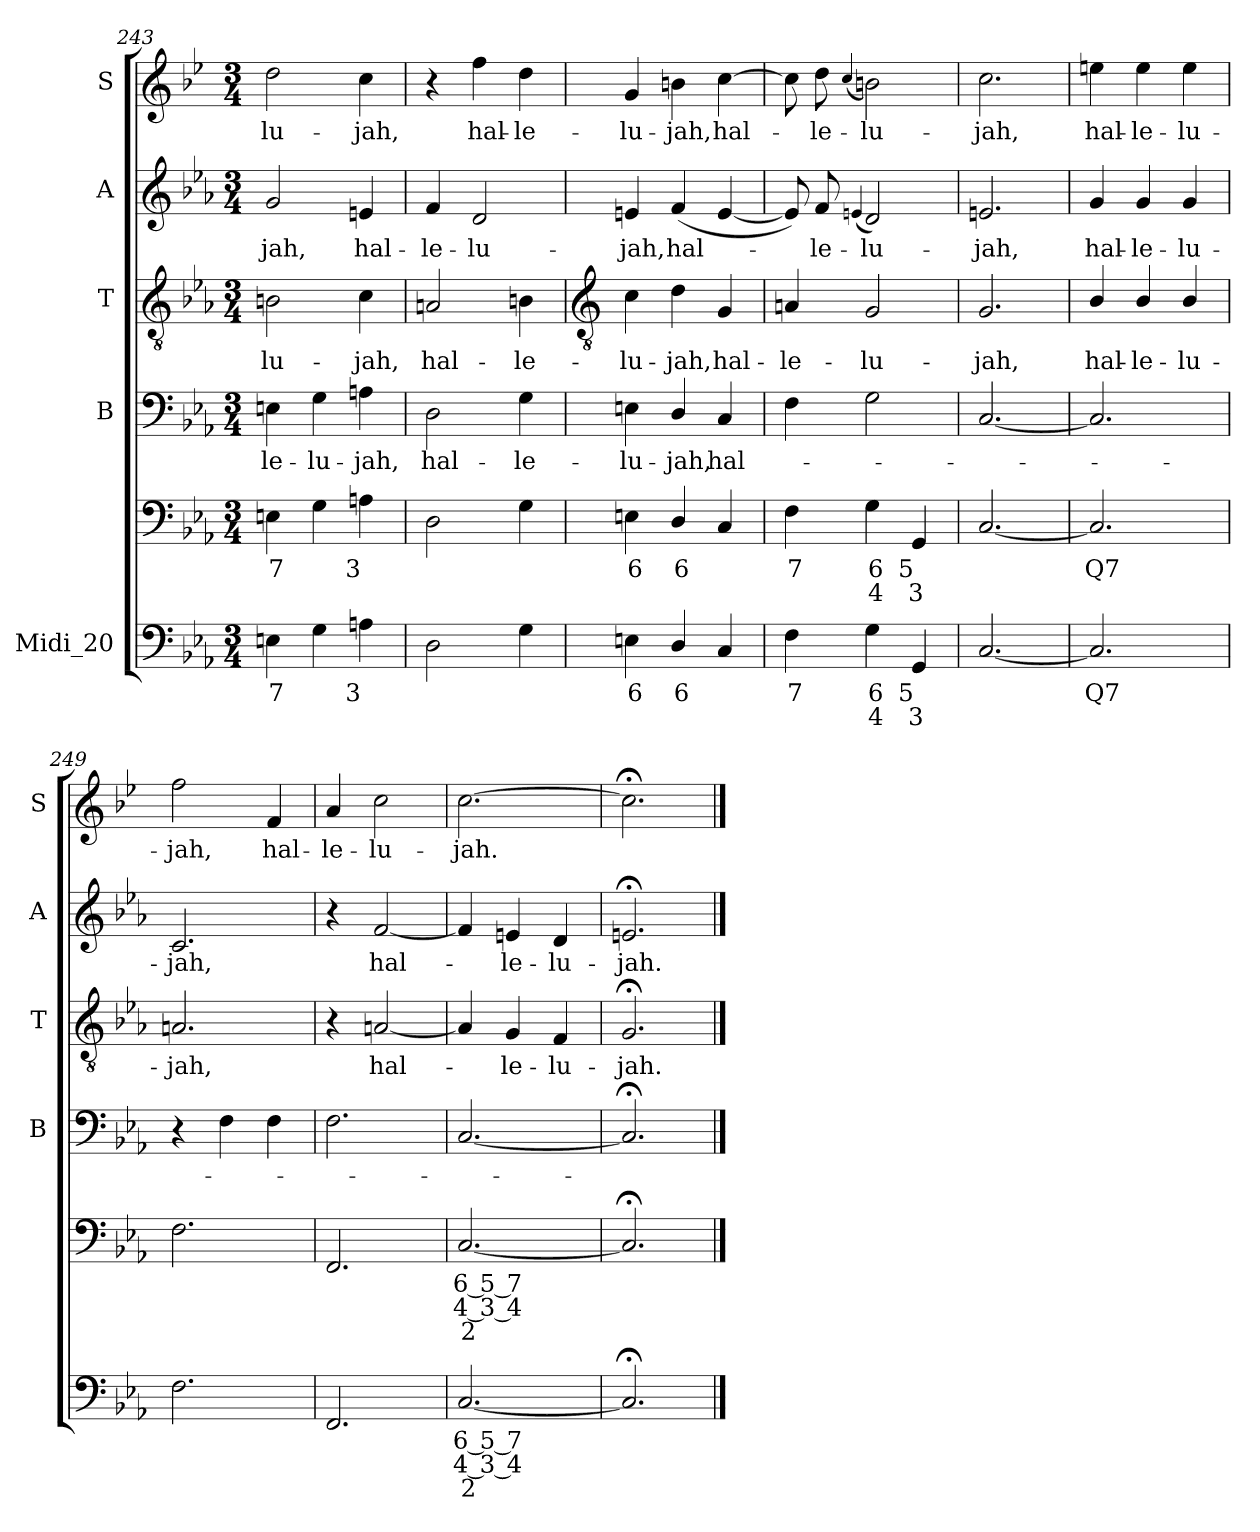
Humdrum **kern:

**kern	**text	**text	**text	**kern	**text	**text	**text	**kern	**text	**kern	**text	**kern	**text	**kern	**text
*part5	*part5	*part5	*part5	*part5	*part5	*part5	*part5	*part4	*part4	*part3	*part3	*part2	*part2	*part1	*part1
*staff6	*staff6	*staff6	*staff6	*staff5	*staff5	*staff5	*staff5	*staff4	*staff4	*staff3	*staff3	*staff2	*staff2	*staff1	*staff1
*I"Midi_20	*	*	*	*	*	*	*	*I"B	*	*I"T	*	*I"A	*	*I"S	*
*	*	*	*	*	*	*	*	*I'B	*	*I'T	*	*I'A	*	*I'S	*
*clefF4	*	*	*	*clefF4	*	*	*	*clefF4	*	*clefGv2	*	*clefG2	*	*clefG2	*
*k[b-e-a-]	*	*	*	*k[b-e-a-]	*	*	*	*k[b-e-a-]	*	*k[b-e-a-]	*	*k[b-e-a-]	*	*k[b-e-]	*
*E-:	*	*	*	*E-:	*	*	*	*E-:	*	*E-:	*	*E-:	*	*B-:	*
*M3/4	*	*	*	*M3/4	*	*	*	*M3/4	*	*M3/4	*	*M3/4	*	*M3/4	*
=243	=243	=243	=243	=243	=243	=243	=243	=243	=243	=243	=243	=243	=243	=243	=243
!	!LO:LY:b	!	!	!	!LO:LY:b	!	!	!	!LO:LY:b	!	!LO:LY:b	!	!LO:LY:b	!	!LO:LY:b
4En	7	.	.	4En	7	.	.	4En	-le-	2Bn	-lu-	2g	-jah,	2dd	-lu-
!	!	!	!	!	!	!	!	!	!LO:LY:b	!	!	!	!	!	!
4G	.	.	.	4G	.	.	.	4G	-lu-	.	.	.	.	.	.
!	!LO:LY:b	!	!	!	!LO:LY:b	!	!	!	!LO:LY:b	!	!LO:LY:b	!	!LO:LY:b	!	!LO:LY:b
4An	3	.	.	4An	3	.	.	4An	-jah,	4c	-jah,	4en	hal-	4cc	-jah,
=244	=244	=244	=244	=244	=244	=244	=244	=244	=244	=244	=244	=244	=244	=244	=244
!	!	!	!	!	!	!	!	!	!LO:LY:b	!	!LO:LY:b	!	!LO:LY:b	!	!
2D	.	.	.	2D	.	.	.	2D	hal-	2An	hal-	4f	-le-	4r	.
!	!	!	!	!	!	!	!	!	!	!	!	!	!LO:LY:b	!	!LO:LY:b
.	.	.	.	.	.	.	.	.	.	.	.	2d	-lu-	4ff	hal-
!	!	!	!	!	!	!	!	!	!LO:LY:b	!	!LO:LY:b	!	!	!	!LO:LY:b
4G	.	.	.	4G	.	.	.	4G	-le-	4Bn	-le-	.	.	4dd	-le-
!!LO:LB:g=z
=245	=245	=245	=245	=245	=245	=245	=245	=245	=245	=245	=245	=245	=245	=245	=245
*	*	*	*	*	*	*	*	*	*	*clefGv2	*	*	*	*	*
!	!LO:LY:b	!	!	!	!LO:LY:b	!	!	!	!LO:LY:b	!	!LO:LY:b	!	!LO:LY:b	!	!LO:LY:b
4En	6	.	.	4En	6	.	.	4En	-lu-	4c	-lu-	4en	-jah,	4g	-lu-
!	!LO:LY:b	!	!	!	!LO:LY:b	!	!	!	!LO:LY:b	!	!LO:LY:b	!	!LO:LY:b	!	!LO:LY:b
4D/	6	.	.	4D/	6	.	.	4D/	-jah,	4d	-jah,	(<4f	hal-	4bn	-jah,
!	!	!	!	!	!	!	!	!	!LO:LY:b	!	!LO:LY:b	!	!	!	!LO:LY:b
4C	.	.	.	4C	.	.	.	4C	hal-	4G	hal-	[4e	.	[4cc	hal-
=246	=246	=246	=246	=246	=246	=246	=246	=246	=246	=246	=246	=246	=246	=246	=246
!	!LO:LY:b	!	!	!	!LO:LY:b	!	!	!	!	!	!LO:LY:b	!	!	!	!
4F	7	.	.	4F	7	.	.	4F	.	4An	-le-	8e])	.	8cc]	.
!	!	!	!	!	!	!	!	!	!	!	!	!	!LO:LY:b	!	!LO:LY:b
.	.	.	.	.	.	.	.	.	.	.	.	8fL	le-	8ddL	le-
.	.	.	.	.	.	.	.	.	.	.	.	(<4qqe/	.	(>4qqcc/	.
!	!LO:LY:b	!LO:LY:b	!	!	!LO:LY:b	!LO:LY:b	!	!	!	!	!LO:LY:b	!	!LO:LY:b	!	!LO:LY:b
4G	6	4	.	4G	6	4	.	2G	.	2G	-lu-	2d)	-lu-	2bn)	-lu-
!	!LO:LY:b	!LO:LY:b	!	!	!LO:LY:b	!LO:LY:b	!	!	!	!	!	!	!	!	!
4GG	5	3	.	4GG	5	3	.	.	.	.	.	.	.	.	.
=247	=247	=247	=247	=247	=247	=247	=247	=247	=247	=247	=247	=247	=247	=247	=247
!	!	!	!	!	!	!	!	!	!	!	!LO:LY:b	!	!LO:LY:b	!	!LO:LY:b
[2.C	.	.	.	[2.C	.	.	.	[2.C	.	2.G	-jah,	2.en	-jah,	2.cc	-jah,
=248	=248	=248	=248	=248	=248	=248	=248	=248	=248	=248	=248	=248	=248	=248	=248
!	!LO:LY:b	!	!	!	!LO:LY:b	!	!	!	!	!	!LO:LY:b	!	!LO:LY:b	!	!LO:LY:b
2.C]	Q7	.	.	2.C]	Q7	.	.	2.C]	.	4B-/	hal-	4g	hal-	4een	hal-
!	!	!	!	!	!	!	!	!	!	!	!LO:LY:b	!	!LO:LY:b	!	!LO:LY:b
.	.	.	.	.	.	.	.	.	.	4B-/	-le-	4g	-le-	4ee	-le-
!	!	!	!	!	!	!	!	!	!	!	!LO:LY:b	!	!LO:LY:b	!	!LO:LY:b
.	.	.	.	.	.	.	.	.	.	4B-/	-lu-	4g	-lu-	4ee	-lu-
=249	=249	=249	=249	=249	=249	=249	=249	=249	=249	=249	=249	=249	=249	=249	=249
!	!	!	!	!	!	!	!	!	!	!	!LO:LY:b	!	!LO:LY:b	!	!LO:LY:b
2.F	.	.	.	2.F	.	.	.	4r	.	2.An	-jah,	2.c	-jah,	2ff	-jah,
.	.	.	.	.	.	.	.	4F	.	.	.	.	.	.	.
!	!	!	!	!	!	!	!	!	!	!	!	!	!	!	!LO:LY:b
.	.	.	.	.	.	.	.	4F	.	.	.	.	.	4f	hal-
=250	=250	=250	=250	=250	=250	=250	=250	=250	=250	=250	=250	=250	=250	=250	=250
!	!	!	!	!	!	!	!	!	!	!	!	!	!	!	!LO:LY:b
2.FF	.	.	.	2.FF	.	.	.	2.F	.	4r	.	4r	.	4a	-le-
!	!	!	!	!	!	!	!	!	!	!	!LO:LY:b	!	!LO:LY:b	!	!LO:LY:b
.	.	.	.	.	.	.	.	.	.	[2An	hal-	[2f	hal-	2cc	-lu-
=251	=251	=251	=251	=251	=251	=251	=251	=251	=251	=251	=251	=251	=251	=251	=251
!	!LO:LY:b	!LO:LY:b	!LO:LY:b	!	!LO:LY:b	!LO:LY:b	!LO:LY:b	!	!	!	!	!	!	!	!LO:LY:b
[2.C	6 5 7	4 3 4	2	[2.C	6 5 7	4 3 4	2	[2.C	.	4A]	.	4f]	.	[2.cc	-jah.
!	!	!	!	!	!	!	!	!	!	!	!LO:LY:b	!	!LO:LY:b	!	!
.	.	.	.	.	.	.	.	.	.	4G	le-	4en	le-	.	.
!	!	!	!	!	!	!	!	!	!	!	!LO:LY:b	!	!LO:LY:b	!	!
.	.	.	.	.	.	.	.	.	.	4F	-lu-	4d	-lu-	.	.
=252	=252	=252	=252	=252	=252	=252	=252	=252	=252	=252	=252	=252	=252	=252	=252
!	!	!	!	!	!	!	!	!	!	!	!LO:LY:b	!	!LO:LY:b	!	!
2.C;<]	.	.	.	2.C;<]	.	.	.	2.C;<]	.	2.G;<	-jah.	2.en;<	-jah.	2.cc;<]	.
==	==	==	==	==	==	==	==	==	==	==	==	==	==	==	==
*-	*-	*-	*-	*-	*-	*-	*-	*-	*-	*-	*-	*-	*-	*-	*-
